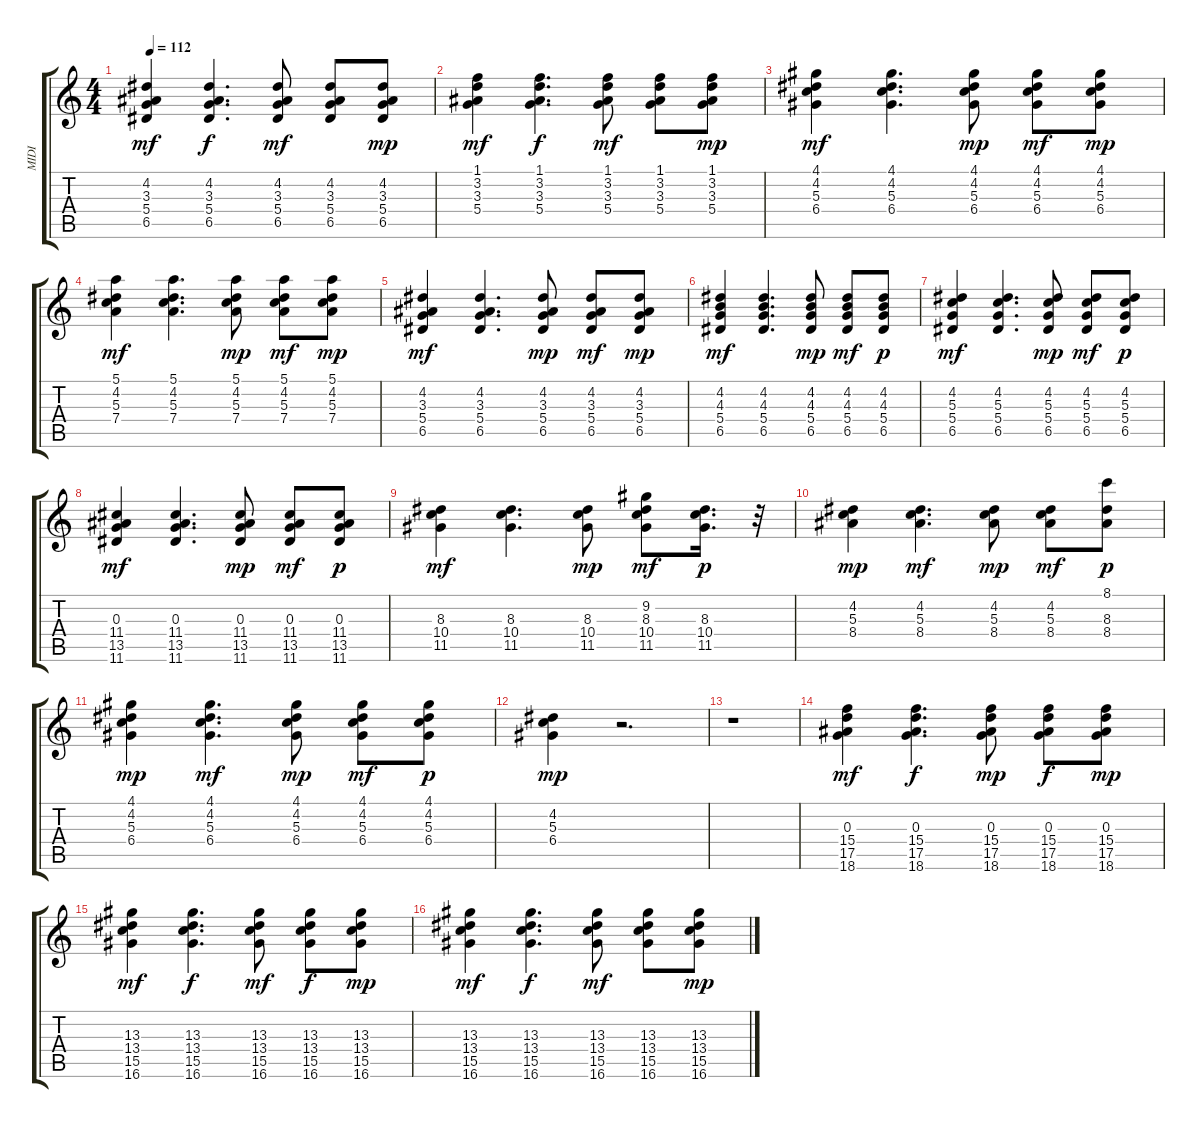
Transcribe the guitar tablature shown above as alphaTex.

\track ("MIDI" "MIDI") {instrument acousticguitarsteel}
\staff {score tabs}
\tuning (E4 B3 G3 D3 A2 E2) {hide}
\ts (4 4)
\tempo 112
\clef g2
\ks c
(4.2 3.3 5.4 6.5).4{dy mf} (4.2 3.3 5.4 6.5).4{d dy f} (4.2 3.3 5.4 6.5).8{dy mf} (4.2 3.3 5.4 6.5).8 (4.2 3.3 5.4 6.5).8{dy mp} |
(1.1 3.2 3.3 5.4).4{dy mf} (1.1 3.2 3.3 5.4).4{d dy f} (1.1 3.2 3.3 5.4).8{dy mf} (1.1 3.2 3.3 5.4).8 (1.1 3.2 3.3 5.4).8{dy mp} |
(4.1 4.2 5.3 6.4).4{dy mf} (4.1 4.2 5.3 6.4).4{d} (4.1 4.2 5.3 6.4).8{dy mp} (4.1 4.2 5.3 6.4).8{dy mf} (4.1 4.2 5.3 6.4).8{dy mp} |
(5.1 4.2 5.3 7.4).4{dy mf} (5.1 4.2 5.3 7.4).4{d} (5.1 4.2 5.3 7.4).8{dy mp} (5.1 4.2 5.3 7.4).8{dy mf} (5.1 4.2 5.3 7.4).8{dy mp} |
(4.2 3.3 5.4 6.5).4{dy mf} (4.2 3.3 5.4 6.5).4{d} (4.2 3.3 5.4 6.5).8{dy mp} (4.2 3.3 5.4 6.5).8{dy mf} (4.2 3.3 5.4 6.5).8{dy mp} |
(4.2 4.3 5.4 6.5).4{dy mf} (4.2 4.3 5.4 6.5).4{d} (4.2 4.3 5.4 6.5).8{dy mp} (4.2 4.3 5.4 6.5).8{dy mf} (4.2 4.3 5.4 6.5).8{dy p} |
(4.2 5.3 5.4 6.5).4{dy mf} (4.2 5.3 5.4 6.5).4{d} (4.2 5.3 5.4 6.5).8{dy mp} (4.2 5.3 5.4 6.5).8{dy mf} (4.2 5.3 5.4 6.5).8{dy p} |
(0.3 11.4 13.5 11.6).4{dy mf} (0.3 11.4 13.5 11.6).4{d} (0.3 11.4 13.5 11.6).8{dy mp} (0.3 11.4 13.5 11.6).8{dy mf} (0.3 11.4 13.5 11.6).8{dy p} |
(8.3 10.4 11.5).4{dy mf} (8.3 10.4 11.5).4{d} (8.3 10.4 11.5).8{dy mp} (9.2 8.3 10.4 11.5).8{dy mf} (8.3 10.4 11.5).16{d dy p} r.32 |
(4.2 5.3 8.4).4{dy mp} (4.2 5.3 8.4).4{d dy mf} (4.2 5.3 8.4).8{dy mp} (4.2 5.3 8.4).8{dy mf} (8.1 8.3 8.4).8{dy p} |
(4.1 4.2 5.3 6.4).4{dy mp} (4.1 4.2 5.3 6.4).4{d dy mf} (4.1 4.2 5.3 6.4).8{dy mp} (4.1 4.2 5.3 6.4).8{dy mf} (4.1 4.2 5.3 6.4).8{dy p} |
(4.2 5.3 6.4).4{dy mp} r.2{d} |
r.1 |
(0.3 15.4 17.5 18.6).4{dy mf} (0.3 15.4 17.5 18.6).4{d dy f} (0.3 15.4 17.5 18.6).8{dy mp} (0.3 15.4 17.5 18.6).8{dy f} (0.3 15.4 17.5 18.6).8{dy mp} |
(13.3 13.4 15.5 16.6).4{dy mf} (13.3 13.4 15.5 16.6).4{d dy f} (13.3 13.4 15.5 16.6).8{dy mf} (13.3 13.4 15.5 16.6).8{dy f} (13.3 13.4 15.5 16.6).8{dy mp} |
(13.3 13.4 15.5 16.6).4{dy mf} (13.3 13.4 15.5 16.6).4{d dy f} (13.3 13.4 15.5 16.6).8{dy mf} (13.3 13.4 15.5 16.6).8 (13.3 13.4 15.5 16.6).8{dy mp}
